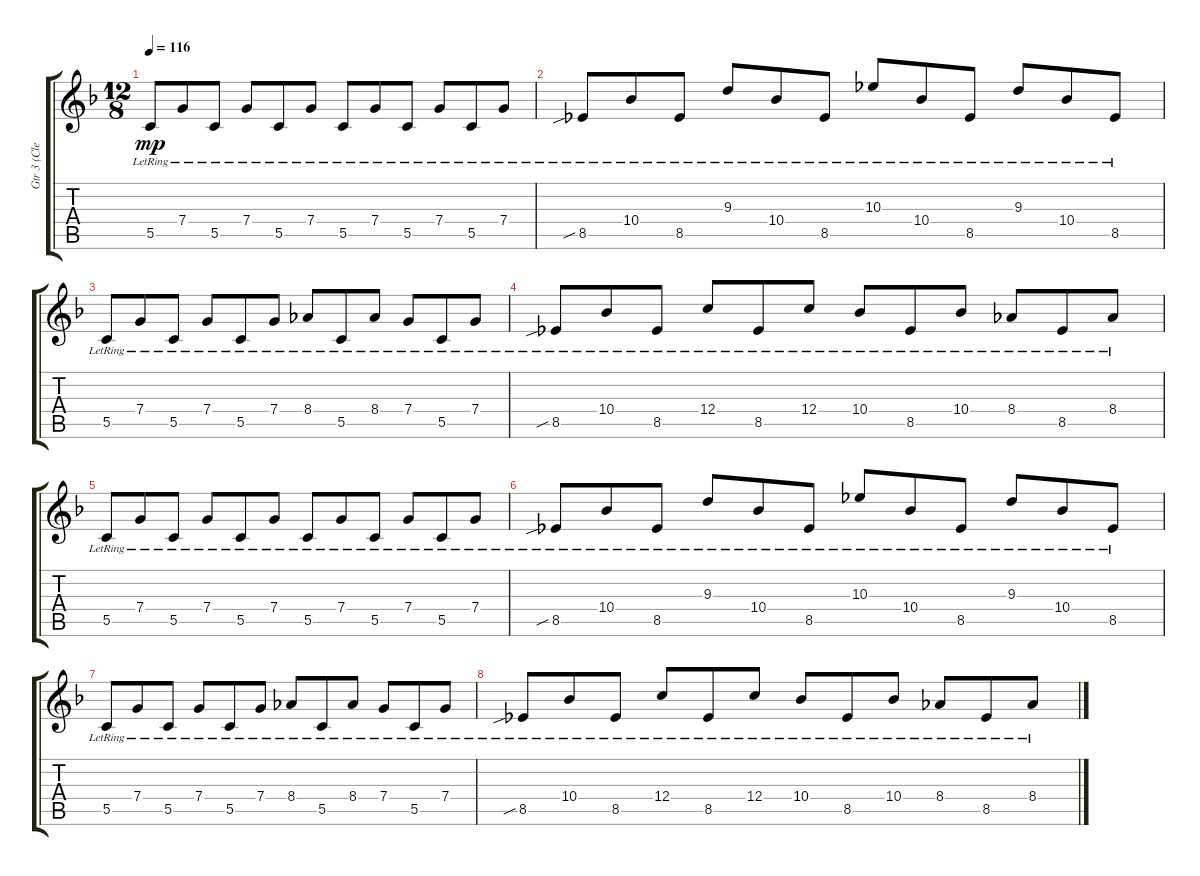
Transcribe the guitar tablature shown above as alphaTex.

\track ("Gtr 3 (Clean)" "Gtr 3 (Cle") {instrument electricguitarclean}
\staff {score tabs}
\tuning (D4 A3 F3 C3 G2 C2) {hide}
\ts (12 8)
\tempo 116
\clef g2
\ks f
5.5{lr}.8{dy mp} 7.4{lr}.8 5.5{lr}.8 7.4{lr}.8 5.5{lr}.8 7.4{lr}.8 5.5{lr}.8 7.4{lr}.8 5.5{lr}.8 7.4{lr}.8 5.5{lr}.8 7.4{lr}.8 |
8.5{sib lr}.8 10.4{lr}.8 8.5{lr}.8 9.3{lr}.8 10.4{lr}.8 8.5{lr}.8 10.3{lr}.8 10.4{lr}.8 8.5{lr}.8 9.3{lr}.8 10.4{lr}.8 8.5{lr}.8 |
5.5{lr}.8 7.4{lr}.8 5.5{lr}.8 7.4{lr}.8 5.5{lr}.8 7.4{lr}.8 8.4{lr}.8 5.5{lr}.8 8.4{lr}.8 7.4{lr}.8 5.5{lr}.8 7.4{lr}.8 |
8.5{sib lr}.8 10.4{lr}.8 8.5{lr}.8 12.4{lr}.8 8.5{lr}.8 12.4{lr}.8 10.4{lr}.8 8.5{lr}.8 10.4{lr}.8 8.4{lr}.8 8.5{lr}.8 8.4{lr}.8 |
5.5{lr}.8 7.4{lr}.8 5.5{lr}.8 7.4{lr}.8 5.5{lr}.8 7.4{lr}.8 5.5{lr}.8 7.4{lr}.8 5.5{lr}.8 7.4{lr}.8 5.5{lr}.8 7.4{lr}.8 |
8.5{sib lr}.8 10.4{lr}.8 8.5{lr}.8 9.3{lr}.8 10.4{lr}.8 8.5{lr}.8 10.3{lr}.8 10.4{lr}.8 8.5{lr}.8 9.3{lr}.8 10.4{lr}.8 8.5{lr}.8 |
5.5{lr}.8 7.4{lr}.8 5.5{lr}.8 7.4{lr}.8 5.5{lr}.8 7.4{lr}.8 8.4{lr}.8 5.5{lr}.8 8.4{lr}.8 7.4{lr}.8 5.5{lr}.8 7.4{lr}.8 |
8.5{sib lr}.8 10.4{lr}.8 8.5{lr}.8 12.4{lr}.8 8.5{lr}.8 12.4{lr}.8 10.4{lr}.8 8.5{lr}.8 10.4{lr}.8 8.4{lr}.8 8.5{lr}.8 8.4{lr}.8
